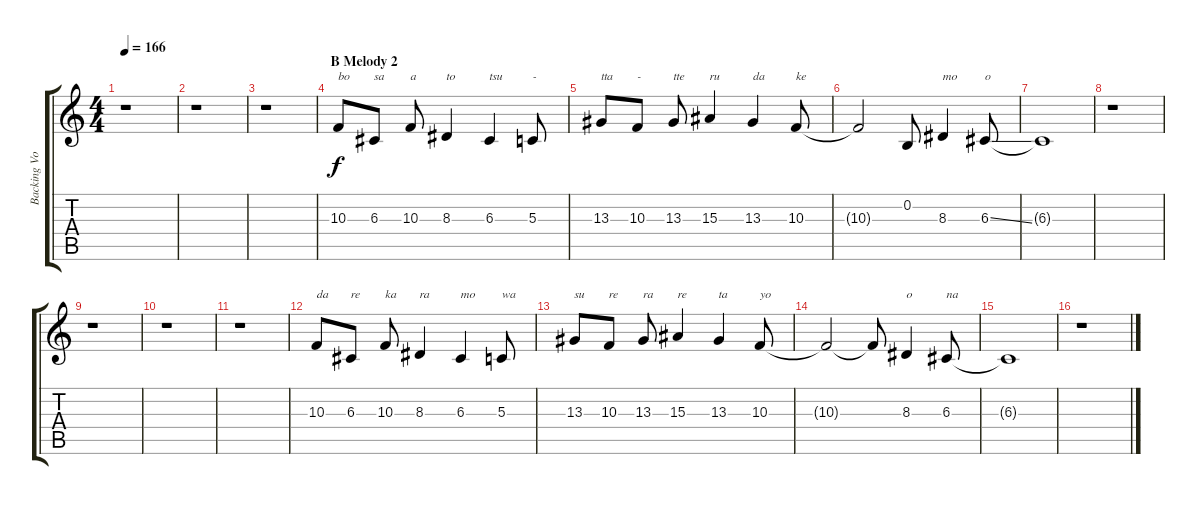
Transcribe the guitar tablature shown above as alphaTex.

\track ("Backing Vocals" "Backing Vo") {instrument flute}
\staff {score tabs}
\tuning (E4 B3 G3 D3 A2 E2) {hide}
\ts (4 4)
\tempo 166
\clef g2
\ks c
r.1{dy f} |
r.1 |
r.1 |
\section ("" "B Melody 2")
10.3.8{txt "bo"} 6.3.8{txt "sa"} 10.3.8{txt "a"} 8.3.4{txt "to"} 6.3.4{txt "tsu"} 5.3.8{txt "-"} |
13.3.8{txt "tta"} 10.3.8{txt "-"} 13.3.8{txt "tte"} 15.3.4{txt "ru"} 13.3.4{txt "da"} 10.3.8{txt "ke"} |
10.3{t}.2 0.2.8 8.3.4{txt "mo"} 6.3{ss}.8{txt "o"} |
6.3{t}.1 |
r.1 |
r.1 |
r.1 |
r.1 |
10.3.8{txt "da"} 6.3.8{txt "re"} 10.3.8{txt "ka"} 8.3.4{txt "ra"} 6.3.4{txt "mo"} 5.3.8{txt "wa"} |
13.3.8{txt "su"} 10.3.8{txt "re"} 13.3.8{txt "ra"} 15.3.4{txt "re"} 13.3.4{txt "ta"} 10.3.8{txt "yo"} |
10.3{t}.2 10.3{t}.8 8.3.4{txt "o"} 6.3.8{txt "na"} |
6.3{t}.1 |
r.1
